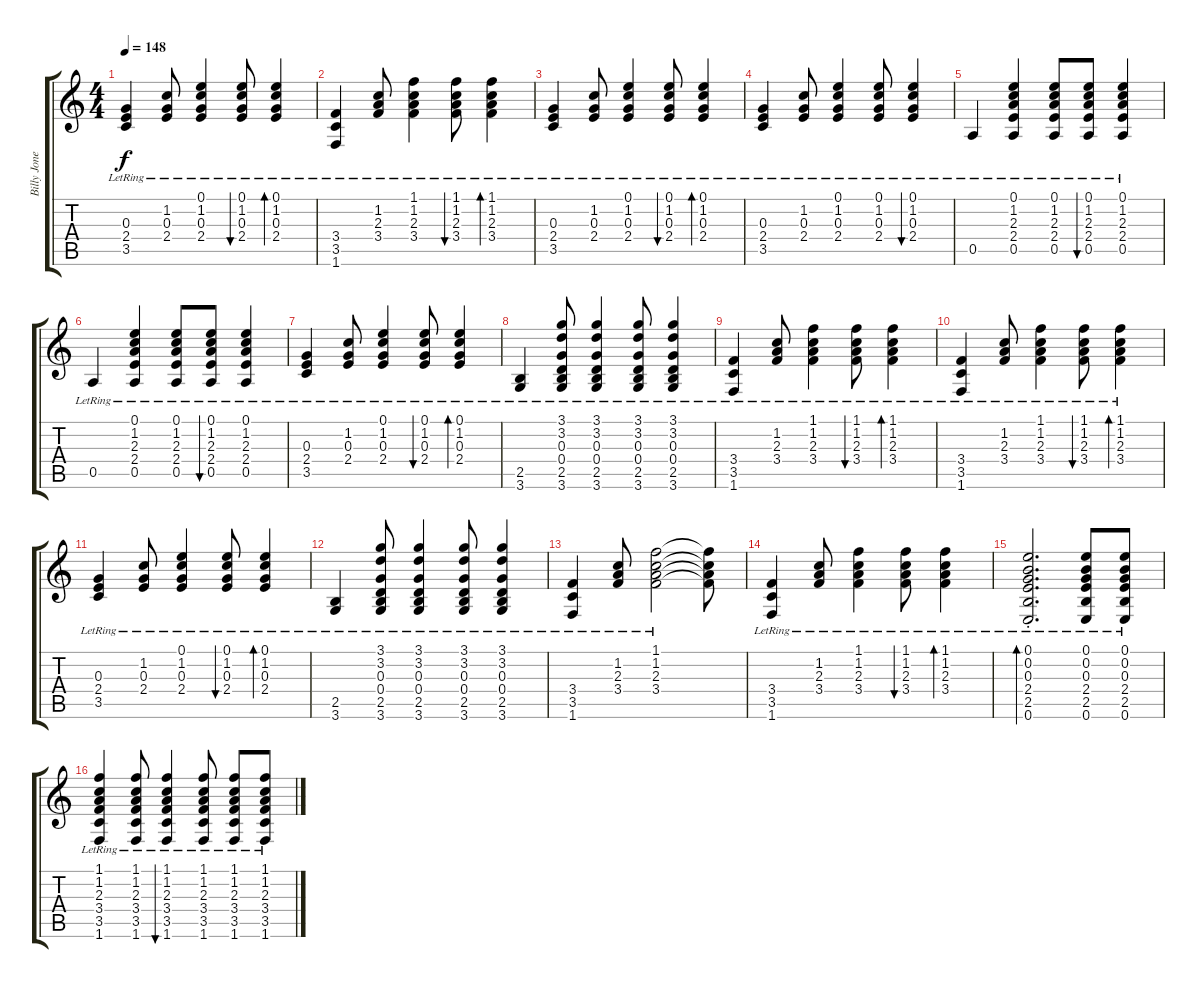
\track ("Billy Jones Guitar" "Billy Jone") {instrument electricguitarclean}
\staff {score tabs}
\tuning (E4 B3 G3 D3 A2 E2) {hide}
\ts (4 4)
\tempo 148
\clef g2
\ks c
(0.3{lr} 2.4{lr} 3.5{lr}).4{dy f} (1.2{lr} 0.3{lr} 2.4{lr}).8 (0.1{lr} 1.2{lr} 0.3{lr} 2.4{lr}).4 (0.1{lr} 1.2{lr} 0.3{lr} 2.4{lr}).8{bu 60} (0.1{lr} 1.2{lr} 0.3{lr} 2.4{lr}).4{bd 60} |
(3.4{lr} 3.5{lr} 1.6{lr}).4 (1.2{lr} 2.3{lr} 3.4{lr}).8 (1.1{lr} 1.2{lr} 2.3{lr} 3.4{lr}).4 (1.1{lr} 1.2{lr} 2.3{lr} 3.4{lr}).8{bu 60} (1.1{lr} 1.2{lr} 2.3{lr} 3.4{lr}).4{bd 60} |
(0.3{lr} 2.4{lr} 3.5{lr}).4 (1.2{lr} 0.3{lr} 2.4{lr}).8 (0.1{lr} 1.2{lr} 0.3{lr} 2.4{lr}).4 (0.1{lr} 1.2{lr} 0.3{lr} 2.4{lr}).8{bu 60} (0.1{lr} 1.2{lr} 0.3{lr} 2.4{lr}).4{bd 60} |
(0.3{lr} 2.4{lr} 3.5{lr}).4 (1.2{lr} 0.3{lr} 2.4{lr}).8 (0.1{lr} 1.2{lr} 0.3{lr} 2.4{lr}).4 (0.1 1.2 0.3 2.4{lr}).8 (0.1{lr} 1.2{lr} 0.3{lr} 2.4{lr}).4{bu 60} |
0.5{lr}.4 (0.1{lr} 1.2{lr} 2.3{lr} 2.4{lr} 0.5{lr}).4 (0.1{lr} 1.2{lr} 2.3{lr} 2.4{lr} 0.5{lr}).8 (0.1{lr} 1.2{lr} 2.3{lr} 2.4{lr} 0.5{lr}).8{bu 60} (0.1{lr} 1.2{lr} 2.3{lr} 2.4{lr} 0.5{lr}).4 |
0.5{lr}.4 (0.1{lr} 1.2{lr} 2.3{lr} 2.4{lr} 0.5{lr}).4 (0.1{lr} 1.2{lr} 2.3{lr} 2.4{lr} 0.5{lr}).8 (0.1{lr} 1.2{lr} 2.3{lr} 2.4{lr} 0.5{lr}).8{bu 60} (0.1{lr} 1.2{lr} 2.3{lr} 2.4{lr} 0.5{lr}).4 |
(0.3{lr} 2.4{lr} 3.5{lr}).4 (1.2{lr} 0.3{lr} 2.4{lr}).8 (0.1{lr} 1.2{lr} 0.3{lr} 2.4{lr}).4 (0.1{lr} 1.2{lr} 0.3{lr} 2.4{lr}).8{bu 60} (0.1{lr} 1.2{lr} 0.3{lr} 2.4{lr}).4{bd 60} |
(2.5{lr} 3.6{lr}).4 (3.1{lr} 3.2{lr} 0.3{lr} 0.4{lr} 2.5{lr} 3.6{lr}).8 (3.1{lr} 3.2{lr} 0.3{lr} 0.4{lr} 2.5{lr} 3.6{lr}).4 (3.1{lr} 3.2{lr} 0.3{lr} 0.4{lr} 2.5{lr} 3.6{lr}).8 (3.1{lr} 3.2{lr} 0.3{lr} 0.4{lr} 2.5{lr} 3.6{lr}).4 |
(3.4{lr} 3.5{lr} 1.6{lr}).4 (1.2{lr} 2.3{lr} 3.4{lr}).8 (1.1{lr} 1.2{lr} 2.3{lr} 3.4{lr}).4 (1.1{lr} 1.2{lr} 2.3{lr} 3.4{lr}).8{bu 60} (1.1{lr} 1.2{lr} 2.3{lr} 3.4{lr}).4{bd 60} |
(3.4{lr} 3.5{lr} 1.6{lr}).4 (1.2{lr} 2.3{lr} 3.4{lr}).8 (1.1{lr} 1.2{lr} 2.3{lr} 3.4{lr}).4 (1.1{lr} 1.2{lr} 2.3{lr} 3.4{lr}).8{bu 60} (1.1{lr} 1.2{lr} 2.3{lr} 3.4{lr}).4{bd 60} |
(0.3{lr} 2.4{lr} 3.5{lr}).4 (1.2{lr} 0.3{lr} 2.4{lr}).8 (0.1{lr} 1.2{lr} 0.3{lr} 2.4{lr}).4 (0.1{lr} 1.2{lr} 0.3{lr} 2.4{lr}).8{bu 60} (0.1{lr} 1.2{lr} 0.3{lr} 2.4{lr}).4{bd 60} |
(2.5{lr} 3.6{lr}).4 (3.1{lr} 3.2{lr} 0.3{lr} 0.4{lr} 2.5{lr} 3.6{lr}).8 (3.1{lr} 3.2{lr} 0.3{lr} 0.4{lr} 2.5{lr} 3.6{lr}).4 (3.1{lr} 3.2{lr} 0.3{lr} 0.4{lr} 2.5{lr} 3.6{lr}).8 (3.1{lr} 3.2{lr} 0.3{lr} 0.4{lr} 2.5{lr} 3.6{lr}).4 |
(3.4{lr} 3.5{lr} 1.6{lr}).4 (1.2{lr} 2.3{lr} 3.4{lr}).8 (1.1{lr} 1.2{lr} 2.3{lr} 3.4{lr}).2 (1.1{t} 1.2{t} 2.3{t} 3.4{t}).8 |
(3.4{lr} 3.5{lr} 1.6{lr}).4 (1.2{lr} 2.3{lr} 3.4{lr}).8 (1.1{lr} 1.2{lr} 2.3{lr} 3.4{lr}).4 (1.1{lr} 1.2{lr} 2.3{lr} 3.4{lr}).8{bu 60} (1.1{lr} 1.2{lr} 2.3{lr} 3.4{lr}).4{bd 60} |
(0.1 0.2{lr} 0.3{st lr} 2.4{lr} 2.5{lr} 0.6).2{d bd 240 volume 10 balance 8} (0.1{lr} 0.2{lr} 0.3{lr} 2.4{lr} 2.5{lr} 0.6).8{volume 7 balance 0} (0.1{lr} 0.2{lr} 0.3{lr} 2.4{lr} 2.5{lr} 0.6).8 |
(1.1{lr} 1.2{lr} 2.3{lr} 3.4{lr} 3.5{lr} 1.6{lr}).4 (1.1{lr} 1.2{lr} 2.3{lr} 3.4{lr} 3.5{lr} 1.6{lr}).8 (1.1{lr} 1.2{lr} 2.3{lr} 3.4{lr} 3.5{lr} 1.6{lr}).4{bu 60} (1.1{lr} 1.2{lr} 2.3{lr} 3.4{lr} 3.5{lr} 1.6{lr}).8 (1.1{lr} 1.2{lr} 2.3{lr} 3.4{lr} 3.5{lr} 1.6{lr}).8 (1.1{lr} 1.2{lr} 2.3{lr} 3.4{lr} 3.5{lr} 1.6{lr}).8
